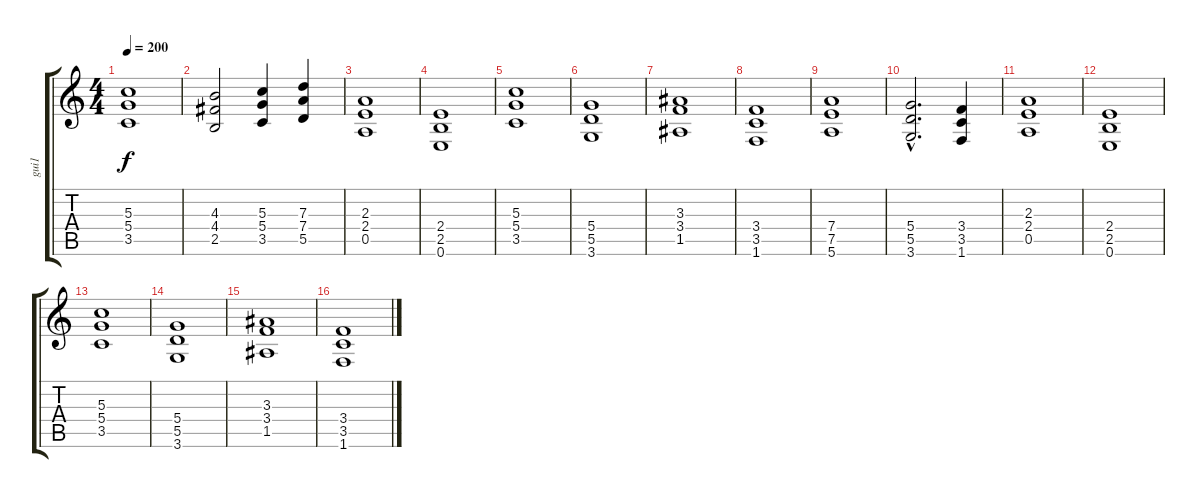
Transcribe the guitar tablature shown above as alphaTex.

\track ("gui1" "gui1") {instrument distortionguitar}
\staff {score tabs}
\tuning (E4 B3 G3 D3 A2 E2) {hide}
\ts (4 4)
\tempo 200
\clef g2
\ks c
(5.3 5.4 3.5).1{dy f} |
(4.3 4.4 2.5).2 (5.3 5.4 3.5).4 (7.3 7.4 5.5).4 |
(2.3 2.4 0.5).1 |
(2.4 2.5 0.6).1 |
(5.3 5.4 3.5).1 |
(5.4 5.5 3.6).1 |
(3.3 3.4 1.5).1 |
(3.4 3.5 1.6).1 |
(7.4 7.5 5.6).1 |
(5.4{hac} 5.5{hac} 3.6{hac}).2{d} (3.4 3.5 1.6).4 |
(2.3 2.4 0.5).1 |
(2.4 2.5 0.6).1 |
(5.3 5.4 3.5).1 |
(5.4 5.5 3.6).1 |
(3.3 3.4 1.5).1 |
(3.4 3.5 1.6).1
